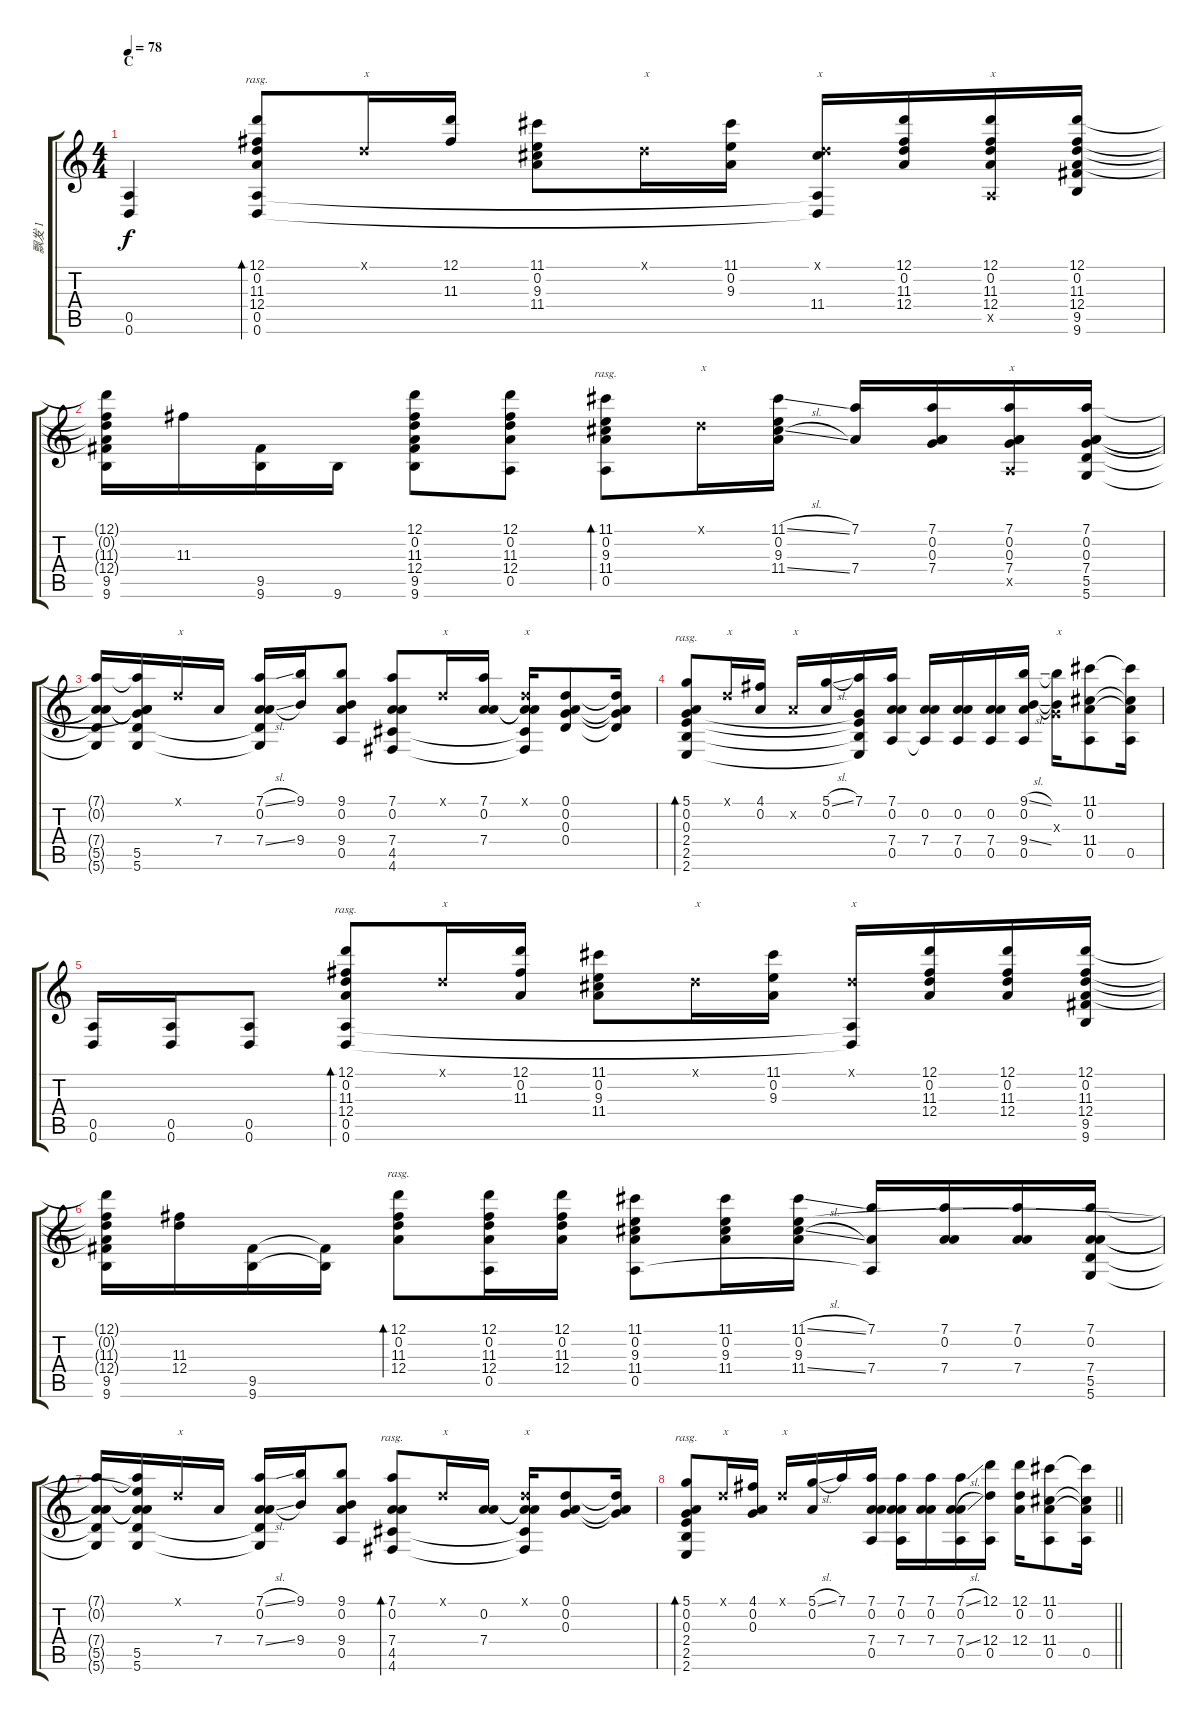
\track ("飘发 1" "飘发 1") {instrument acousticguitarsteel}
\staff {score tabs}
\tuning (D4 A3 G3 D3 A2 D2) {hide}
\ts (4 4)
\section ("" "C")
\tempo 78
\clef g2
\ks c
(0.5 0.6).4{dy f} (12.1 0.2 11.3 12.4 0.5 0.6).8{bd 120 rasg ii} 0.1{x}.16{txt "x"} (12.1 11.3).16 (11.1 0.2 9.3 11.4).8 0.1{x}.16{txt "x"} (11.1 0.2 9.3).16 (0.1{x} 11.4 0.5{t} 0.6{t}).16{txt "x"} (12.1 0.2 11.3 12.4).16 (12.1 0.2 11.3 12.4 0.5{x}).16{txt "x"} (12.1 0.2 11.3 12.4 9.5 9.6).16 |
(12.1{t} 0.2{t} 11.3{t} 12.4{t} 9.5 9.6).16 11.3.16 (9.5 9.6).16 9.6.16 (12.1 0.2 11.3 12.4 9.5 9.6).8 (12.1 0.2 11.3 12.4 0.5).8 (11.1 0.2 9.3 11.4 0.5).8{bd 120 rasg ii} 0.1{x}.16{txt "x"} (11.1{sl} 0.2 9.3 11.4{sl}).16 (7.1 7.4).16 (7.1 0.2 0.3 7.4).16 (7.1 0.2 0.3 7.4 0.5{x}).16{txt "x"} (7.1 0.2 0.3 7.4 5.5 5.6).16 |
(7.1{t} 0.2{t} 7.4{t} 5.5{t} 5.6{t}).16 (7.1{t} 0.2{t} 0.3{t} 7.4{t} 5.5 5.6).16 0.1{x}.16{txt "x"} 7.4.16 (7.1{sl} 0.2 7.4{sl} 5.5{t} 5.6{t}).16 (9.1 9.4).16 (9.1 0.2 9.4 0.5).8 (7.1 0.2 7.4 4.5 4.6).8 0.1{x}.16{txt "x"} (7.1 0.2 7.4).16 (0.1{x} 0.2{t} 7.4{t} 4.5{t} 4.6{t}).16{txt "x"} (0.1 0.2 0.3 0.4).8 (0.1{t} 0.2{t} 0.3{t} 0.4{t}).16 |
(5.1 0.2 0.3 2.4 2.5 2.6).8{bd 120 rasg ii} 0.1{x}.16{txt "x"} (4.1 0.2).16 0.2{x}.16{txt "x"} (5.1{sl} 0.2).16 (7.1 0.3{t} 2.4{t} 2.5{t} 2.6{t}).16 (7.1 0.2 7.4 0.5).16 (0.2 7.4 0.5{t}).16 (0.2 7.4 0.5).16 (0.2 7.4 0.5).16 (9.1{sl} 0.2 9.4{sl} 0.5).16 (9.1{t} 0.3{x} 9.4{t}).16{txt "x"} (11.1 0.2 11.4 0.5).8 (11.1{t} 0.2{t} 11.4{t} 0.5).16 |
(0.5 0.6).16 (0.5 0.6).16 (0.5 0.6).8 (12.1 0.2 11.3 12.4 0.5 0.6).8{bd 120 rasg ii} 0.1{x}.16{txt "x"} (12.1 0.2 11.3).16 (11.1 0.2 9.3 11.4).8 0.1{x}.16{txt "x"} (11.1 0.2 9.3).16 (0.1{x} 0.5{t} 0.6{t}).16{txt "x"} (12.1 0.2 11.3 12.4).16 (12.1 0.2 11.3 12.4).16 (12.1 0.2 11.3 12.4 9.5 9.6).16 |
(12.1{t} 0.2{t} 11.3{t} 12.4{t} 9.5 9.6).16 (11.3 12.4).16 (9.5 9.6).16 (9.5{t} 9.6{t}).16 (12.1 0.2 11.3 12.4).8{bd 120 rasg ii} (12.1 0.2 11.3 12.4 0.5).16 (12.1 0.2 11.3 12.4).16 (11.1 0.2 9.3 11.4 0.5).8 (11.1 0.2 9.3 11.4).16 (11.1{sl} 0.2 9.3 11.4{sl}).16 (7.1 7.4 0.5{t}).16 (7.1 0.2 7.4).16 (7.1 0.2 7.4).16 (7.1 0.2 7.4 5.5 5.6).16 |
(7.1{t} 0.2{t} 7.4{t} 5.5{t} 5.6{t}).16 (7.1{t} 0.2{t} 9.3{t} 7.4{t} 5.5 5.6).16 0.1{x}.16{txt "x"} 7.4.16 (7.1{sl} 0.2 7.4{sl} 5.5{t} 5.6{t}).16 (9.1 9.4).16 (9.1 0.2 9.4 0.5).8 (7.1 0.2 7.4 4.5 4.6).8{bd 120 rasg ii} 0.1{x}.16{txt "x"} (0.2 7.4).16 (0.1{x} 0.2{t} 7.4{t} 4.5{t} 4.6{t}).16{txt "x"} (0.1 0.2 0.3).8 (0.1{t} 0.2{t} 0.3{t}).16 |
\barLineRight lightlight
(5.1 0.2 0.3 2.4 2.5 2.6).8{bd 120 rasg ii} 0.1{x}.16{txt "x"} (4.1 0.2 0.3).16 0.1{x}.16{txt "x"} (5.1{sl} 0.2).16 7.1.16 (7.1 0.2 7.4 0.5).16 (7.1 0.2 7.4 0.5{t}).16 (7.1 0.2 7.4).16 (7.1{sl} 0.2 7.4{sl} 0.5).16 (12.1 12.4 0.5).16 (12.1 0.2 12.4).16 (11.1 0.2 11.4 0.5).8 (11.1{t} 0.2{t} 11.4{t} 0.5).16
